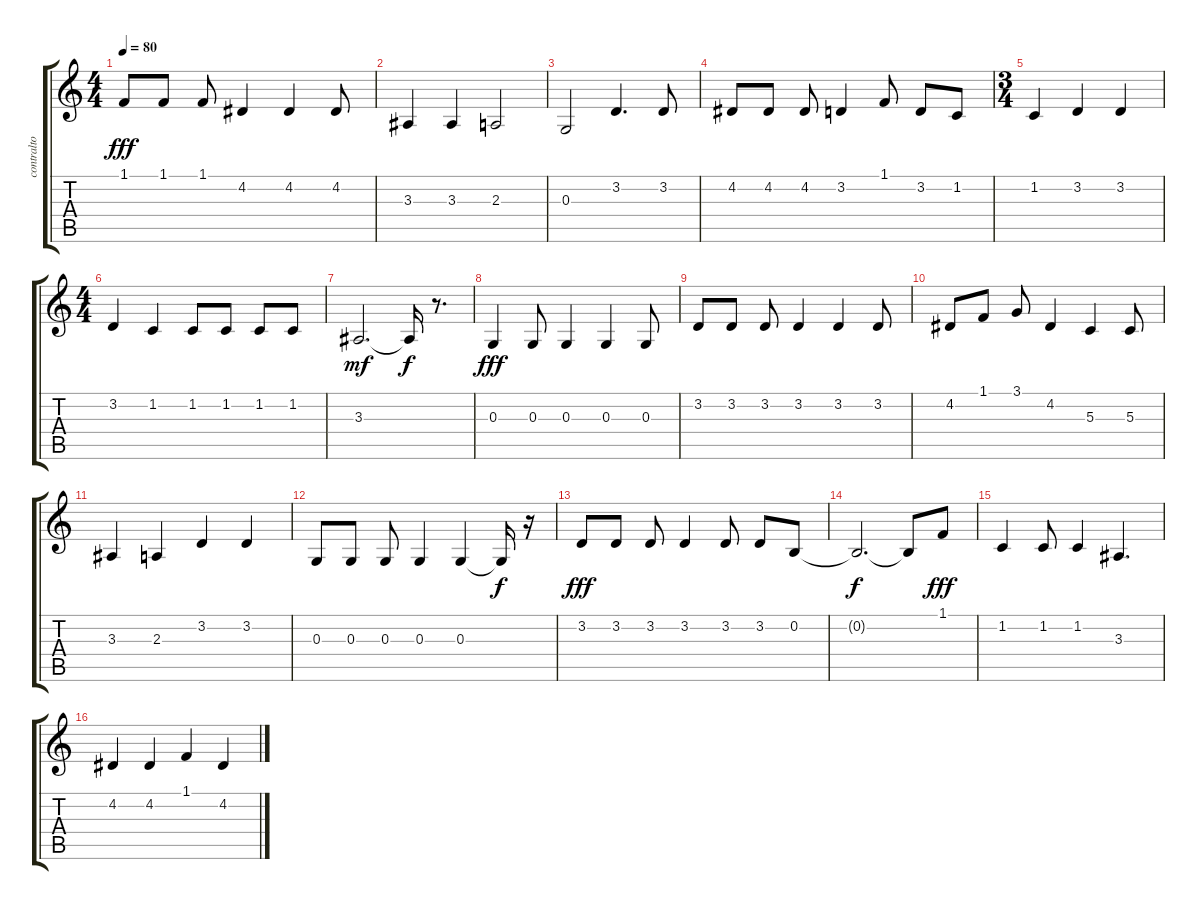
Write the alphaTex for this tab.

\track ("contralto 2" "contralto ") {instrument acousticgrandpiano}
\staff {score tabs}
\tuning (E4 B3 G3 D3 A2 E2) {hide}
\ts (4 4)
\tempo 80
\clef g2
\ks c
1.1.8{dy fff} 1.1.8 1.1.8 4.2.4 4.2.4 4.2.8 |
3.3.4 3.3.4 2.3.2 |
0.3.2 3.2.4{d} 3.2.8 |
4.2.8 4.2.8 4.2.8 3.2.4 1.1.8 3.2.8 1.2.8 |
\ts (3 4)
1.2.4 3.2.4 3.2.4 |
\ts (4 4)
3.2.4 1.2.4 1.2.8 1.2.8 1.2.8 1.2.8 |
3.3.2{d dy mf} 3.3{t}.16{dy f} r.8{d} |
0.3.4{dy fff} 0.3.8 0.3.4 0.3.4 0.3.8 |
3.2.8 3.2.8 3.2.8 3.2.4 3.2.4 3.2.8 |
4.2.8 1.1.8 3.1.8 4.2.4 5.3.4 5.3.8 |
3.3.4 2.3.4 3.2.4 3.2.4 |
0.3.8 0.3.8 0.3.8 0.3.4 0.3.4 0.3{t}.16{dy f} r.16 |
3.2.8{dy fff} 3.2.8 3.2.8 3.2.4 3.2.8 3.2.8 0.2.8 |
0.2{t}.2{d dy f} 0.2{t}.8 1.1.8{dy fff} |
1.2.4 1.2.8 1.2.4 3.3.4{d} |
4.2.4 4.2.4 1.1.4 4.2.4
